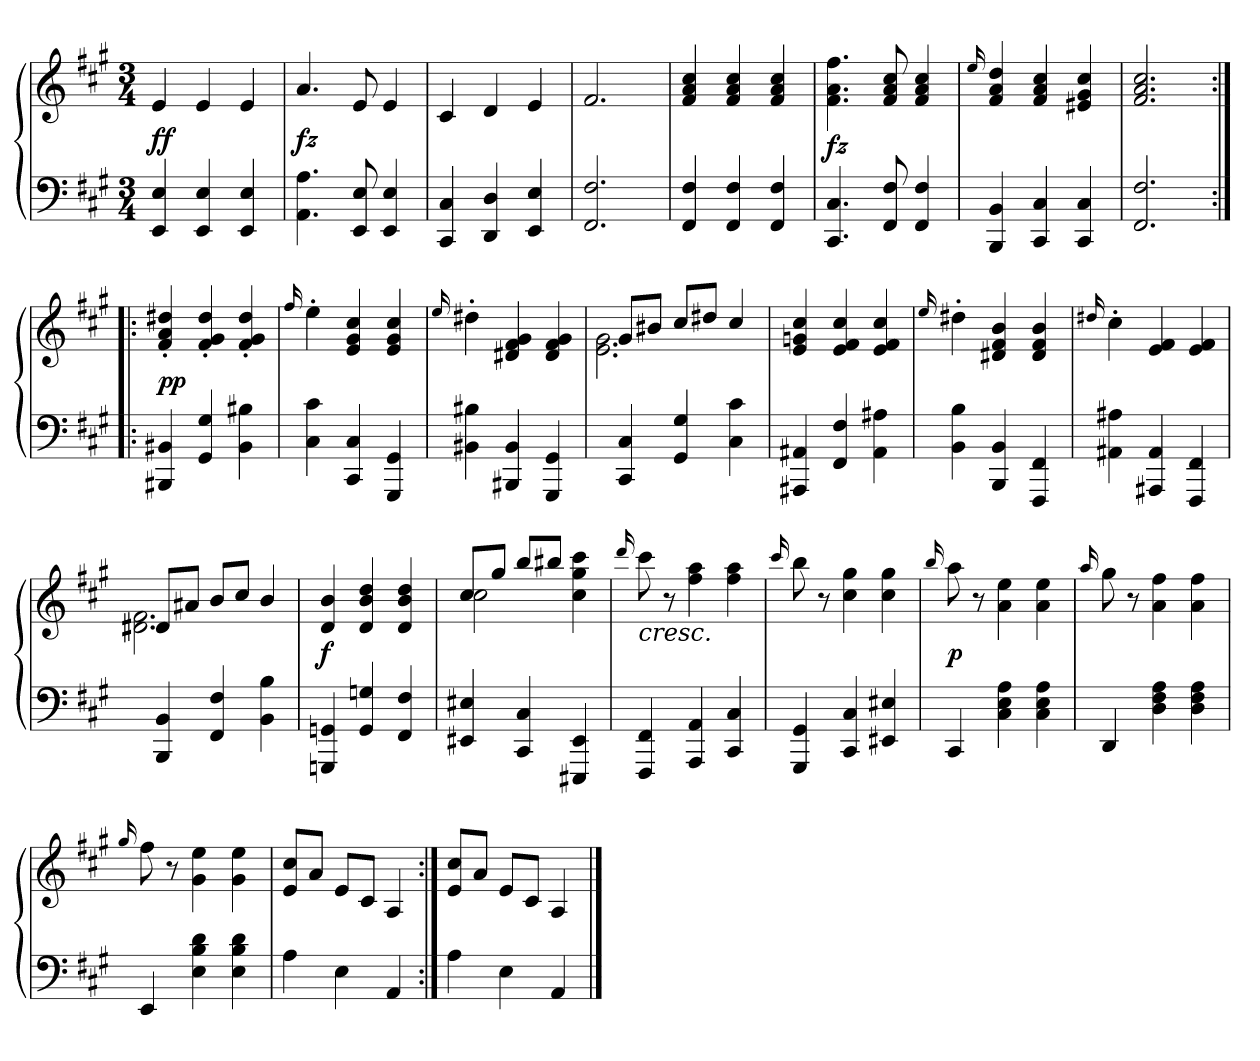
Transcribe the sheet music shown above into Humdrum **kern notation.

**kern	**kern	**dynam
*part1	*part1	*part1
*staff2	*staff1	*staff1/2
*clefF4	*clefG2	*
*k[f#c#g#]	*k[f#c#g#]	*
*M3/4	*M3/4	*
*MM160	*MM160	*
=1	=1	=1
4EE 4E	4e	ff
4EE 4E	4e	.
4EE 4E	4e	.
=	=	=
4.AA 4.A	4.a	fz
8EE 8E	8e	.
4EE 4E	4e	.
=	=	=
4CC# 4C#	4c#	.
4DD 4D	4d	.
4EE 4E	4e	.
=	=	=
2.FF# 2.F#	2.f#	.
=	=	=
4FF# 4F#	4f# 4a 4cc#	.
4FF# 4F#	4f# 4a 4cc#	.
4FF# 4F#	4f# 4a 4cc#	.
=	=	=
4.CC# 4.C#	4.f# 4.a 4.ff#	fz
8FF# 8F#	8f# 8a 8cc#	.
4FF# 4F#	4f# 4a 4cc#	.
=	=	=
.	16qqee/	.
4BBB 4BB	4f# 4a 4dd	.
4CC# 4C#	4f# 4a 4cc#	.
4CC# 4C#	4e#X 4g# 4cc#	.
=	=	=
2.FF# 2.F#	2.f# 2.a 2.cc#	.
=:|!|:	=:|!|:	=:|!|:
4BBB#X 4BB#X	4f#' 4a' 4dd#X'	pp
4GG# 4G#	4f#' 4g#' 4dd#'	.
4BB# 4B#X	4f#' 4g#' 4dd#'	.
=	=	=
.	16qqff#/	.
4C# 4c#	4ee'	.
4CC# 4C#	4e 4g# 4cc#	.
4GGG# 4GG#	4e 4g# 4cc#	.
=	=	=
.	16qqee/	.
4BB#X 4B#X	4dd#X'	.
4BBB#X 4BB#	4d#X 4f# 4g#	.
4GGG# 4GG#	4d# 4f# 4g#	.
=	=	=
*	*^	*
4CC# 4C#	8g#L	2.e 2.g#	.
.	8b#XJ	.	.
4GG# 4G#	8cc#L	.	.
.	8dd#XJ	.	.
4C# 4c#	4cc#	.	.
*	*v	*v	*
=	=	=
4AAA#X 4AA#X	4e 4gn 4cc#	.
4FF# 4F#	4e 4f# 4cc#	.
4AA# 4A#X	4e 4f# 4cc#	.
=	=	=
.	16qqee/	.
4BB 4B	4dd#X'	.
4BBB 4BB	4d#X 4f# 4b	.
4FFF# 4FF#	4d# 4f# 4b	.
=	=	=
.	16qqdd#X/	.
4AA#X 4A#X	4cc#'	.
4AAA#X 4AA#	4e 4f#	.
4FFF# 4FF#	4e 4f#	.
=	=	=
*	*^	*
4BBB 4BB	8d#XL	2.d#X 2.f#	.
.	8a#XJ	.	.
4FF# 4F#	8bL	.	.
.	8cc#J	.	.
4BB 4B	4b	.	.
*	*v	*v	*
=	=	=
4GGGn 4GGn	4d 4b	f
4GG 4Gn	4d 4b 4dd	.
4FF# 4F#	4d 4b 4dd	.
=	=	=
*	*^	*
4EE#X 4E#X	8cc#L	2cc#	.
.	8gg#J	.	.
4CC# 4C#	8bbL	.	.
.	8bb#XJ	.	.
4EEE#X 4EE#	4cc# 4gg# 4ccc#	4ryy	.
*	*v	*v	*
=	=	=
.	16qqddd/	.
!	!LO:TX:b:i:t=cresc.	!
4FFF# 4FF#	8ccc#	.
.	8r	.
4AAA 4AA	4ff# 4aa	.
4CC# 4C#	4ff# 4aa	.
=	=	=
.	16qqccc#/	.
4GGG# 4GG#	8bb	.
.	8r	.
4CC# 4C#	4cc# 4gg#	.
4EE#X 4E#X	4cc# 4gg#	.
=	=	=
.	16qqbb/	.
4CC#	8aa	p
.	8r	.
4C# 4E 4A	4a 4ee	.
4C# 4E 4A	4a 4ee	.
=	=	=
.	16qqaa/	.
4DD	8gg#	.
.	8r	.
4D 4F# 4A	4a 4ff#	.
4D 4F# 4A	4a 4ff#	.
=	=	=
.	16qqgg#/	.
4EE	8ff#	.
.	8r	.
4E 4B 4d	4g# 4ee	.
4E 4B 4d	4g# 4ee	.
=	=	=
4A	8e 8cc#L	.
.	8aJ	.
4E	8eL	.
.	8c#J	.
4AA	4A	.
=:|!	=:|!	=:|!
4A	8e 8cc#L	.
.	8aJ	.
4E	8eL	.
.	8c#J	.
4AA	4A	.
==	==	==
*-	*-	*-
